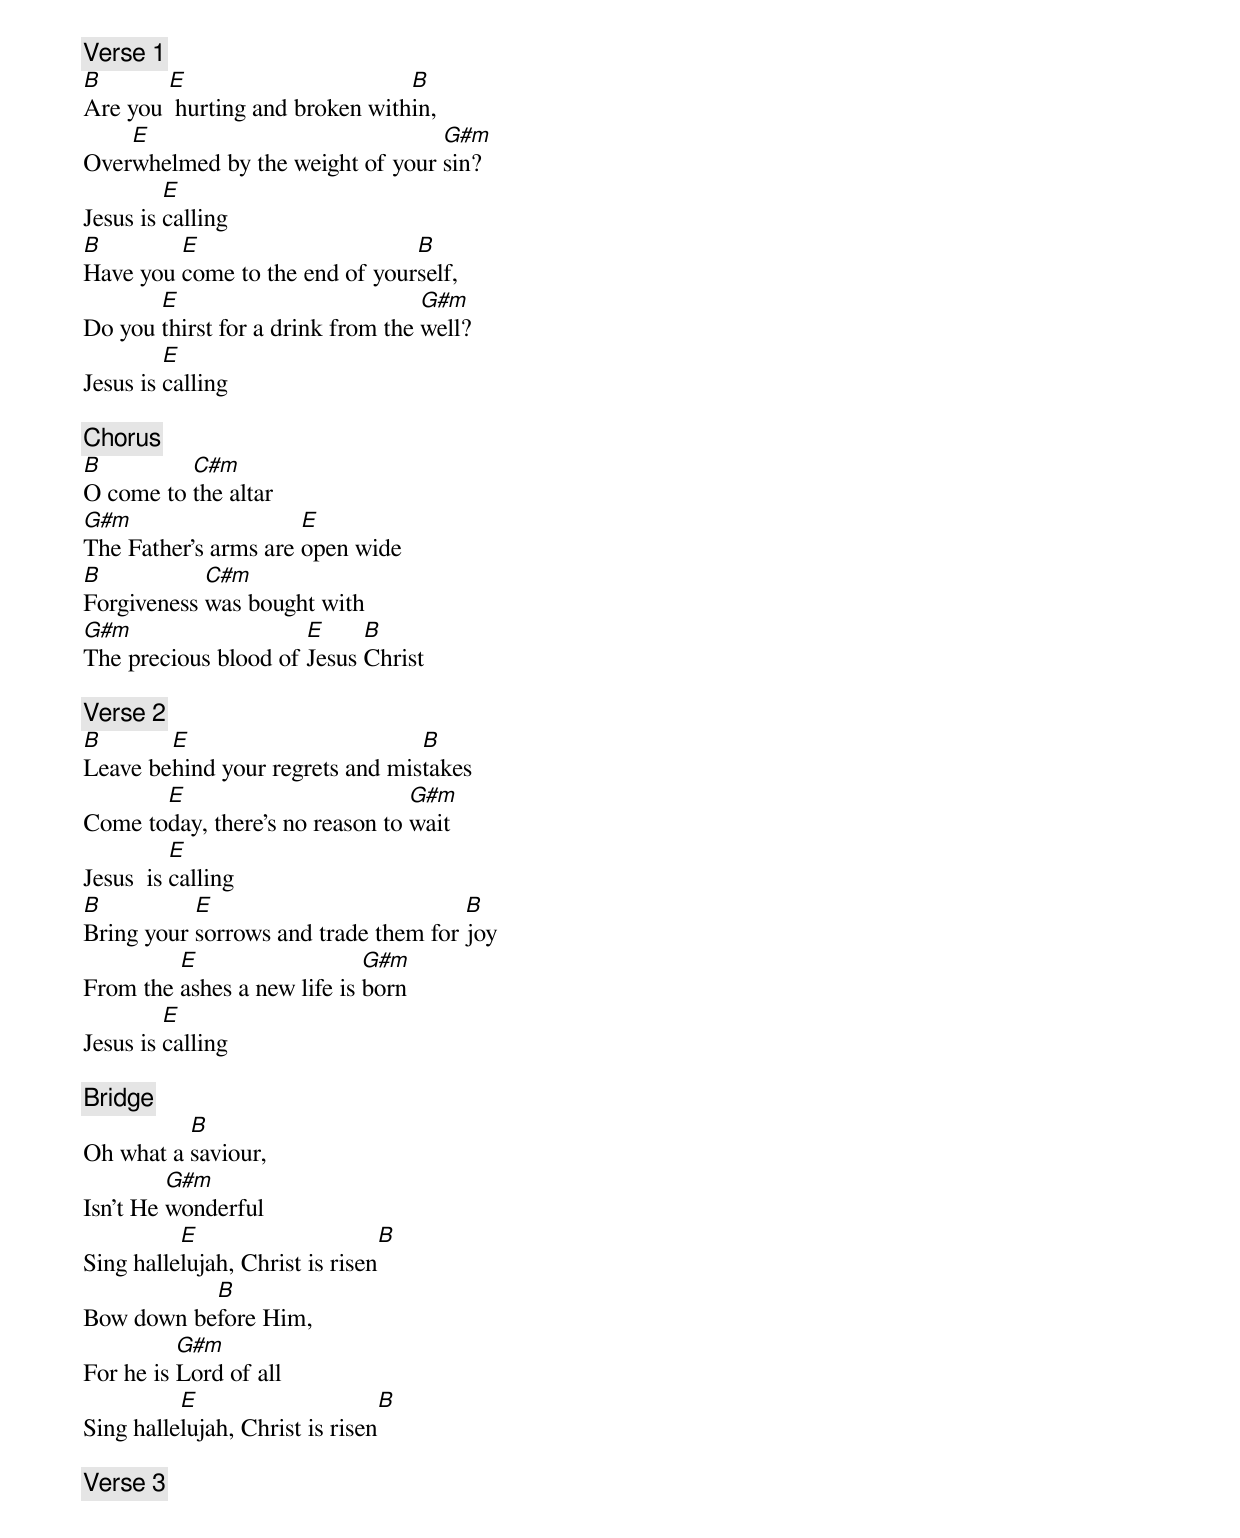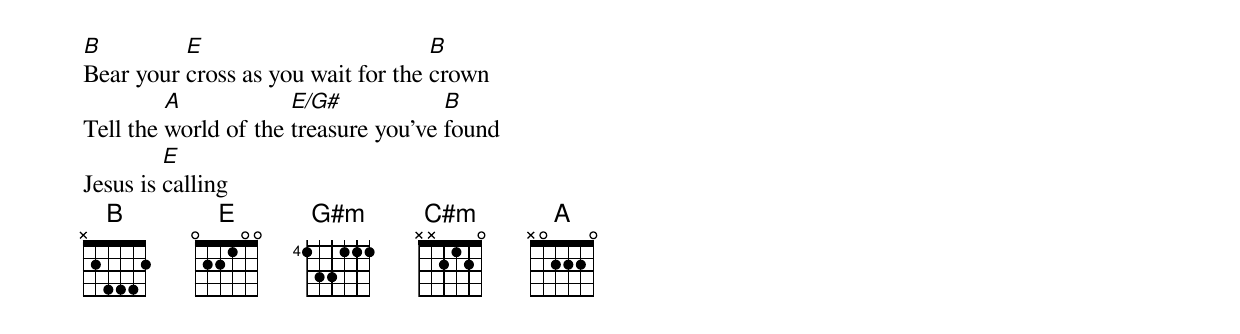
{comment: Verse 1}
[B]Are you [E] hurting and broken with[B]in,
Over[E]whelmed by the weight of your [G#m]sin?
Jesus is [E]calling
[B]Have you [E]come to the end of your[B]self,
Do you [E]thirst for a drink from the [G#m]well?
Jesus is [E]calling

{comment: Chorus}
[B]O come to [C#m]the altar
[G#m]The Father's arms are [E]open wide
[B]Forgiveness [C#m]was bought with
[G#m]The precious blood of [E]Jesus [B]Christ

{comment: Verse 2}
[B]Leave be[E]hind your regrets and mis[B]takes
Come to[E]day, there's no reason to [G#m]wait
Jesus  is [E]calling
[B]Bring your [E]sorrows and trade them for [B]joy
From the [E]ashes a new life is [G#m]born
Jesus is [E]calling

{comment: Bridge}
Oh what a [B]saviour,
Isn't He [G#m]wonderful
Sing halle[E]lujah, Christ is risen[B]
Bow down be[B]fore Him,
For he is [G#m]Lord of all
Sing halle[E]lujah, Christ is risen[B]

{comment: Verse 3}
[B]Bear your [E]cross as you wait for the [B]crown
Tell the [A]world of the [E/G#]treasure you've [B]found
Jesus is [E]calling
